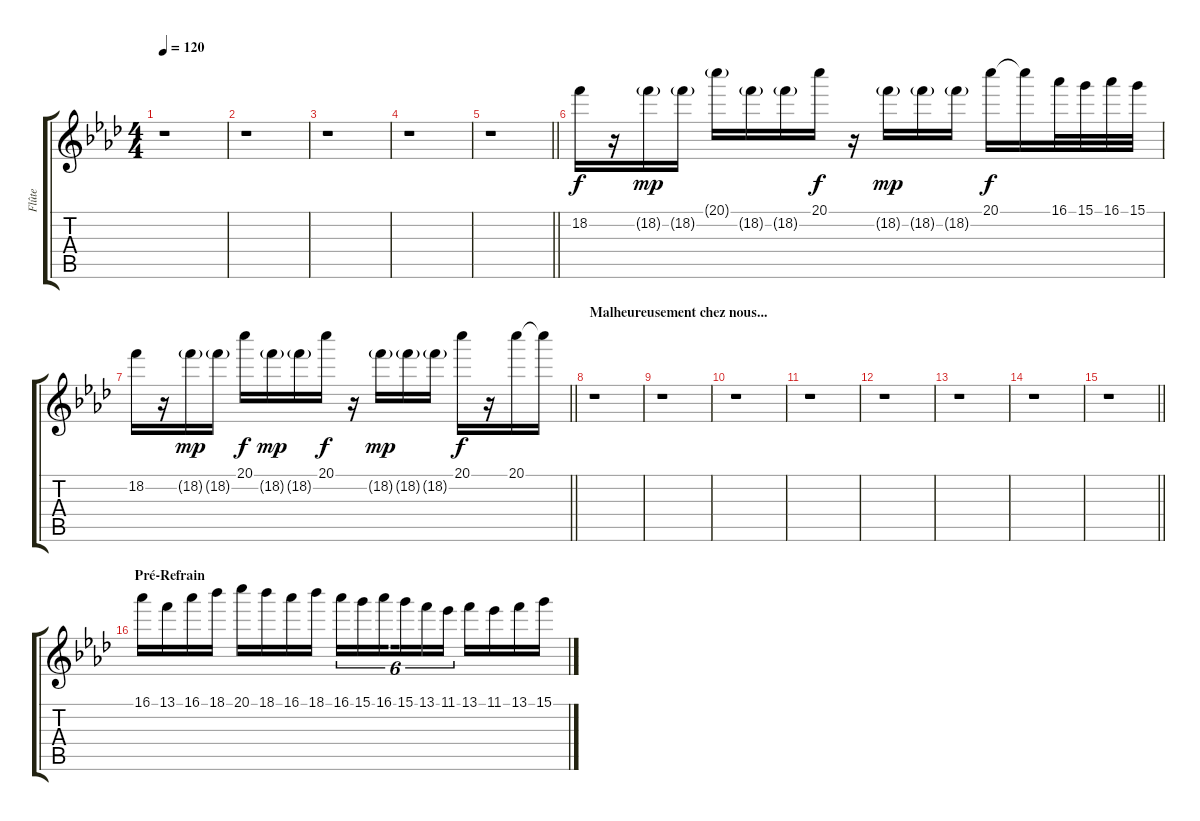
\track ("Flûte" "Flûte") {instrument flute}
\staff {score tabs}
\tuning (E5 B4 G4 D4 A3 E3) {hide}
\ts (4 4)
\tempo 120
\clef g2
\ks fminor
r.1{dy f} |
r.1 |
r.1 |
r.1 |
\barLineRight lightlight
r.1 |
18.2.16 r.16 18.2{g}.16{dy mp} 18.2{g}.16 20.1{g}.16 18.2{g}.16 18.2{g}.16 20.1.16{dy f} r.16 18.2{g}.16{dy mp} 18.2{g}.16 18.2{g}.16 20.1.16{dy f} 20.1{t}.16 16.1.32 15.1.32 16.1.32 15.1.32 |
\barLineRight lightlight
18.2.16 r.16 18.2{g}.16{dy mp} 18.2{g}.16 20.1.16{dy f} 18.2{g}.16{dy mp} 18.2{g}.16 20.1.16{dy f} r.16 18.2{g}.16{dy mp} 18.2{g}.16 18.2{g}.16 20.1.16{dy f} r.16 20.1.16 20.1{t}.16 |
\section ("" "Malheureusement chez nous...")
r.1 |
r.1 |
r.1 |
r.1 |
r.1 |
r.1 |
r.1 |
\barLineRight lightlight
r.1 |
\section ("" "Pré-Refrain")
16.1.16 13.1.16 16.1.16 18.1.16 20.1.16 18.1.16 16.1.16 18.1.16 16.1.16{tu (6 4)} 15.1.16{tu (6 4)} 16.1.16{tu (6 4) beam splitsecondary} 15.1.16{tu (6 4)} 13.1.16{tu (6 4)} 11.1.16{tu (6 4)} 13.1.16 11.1.16 13.1.16 15.1.16
